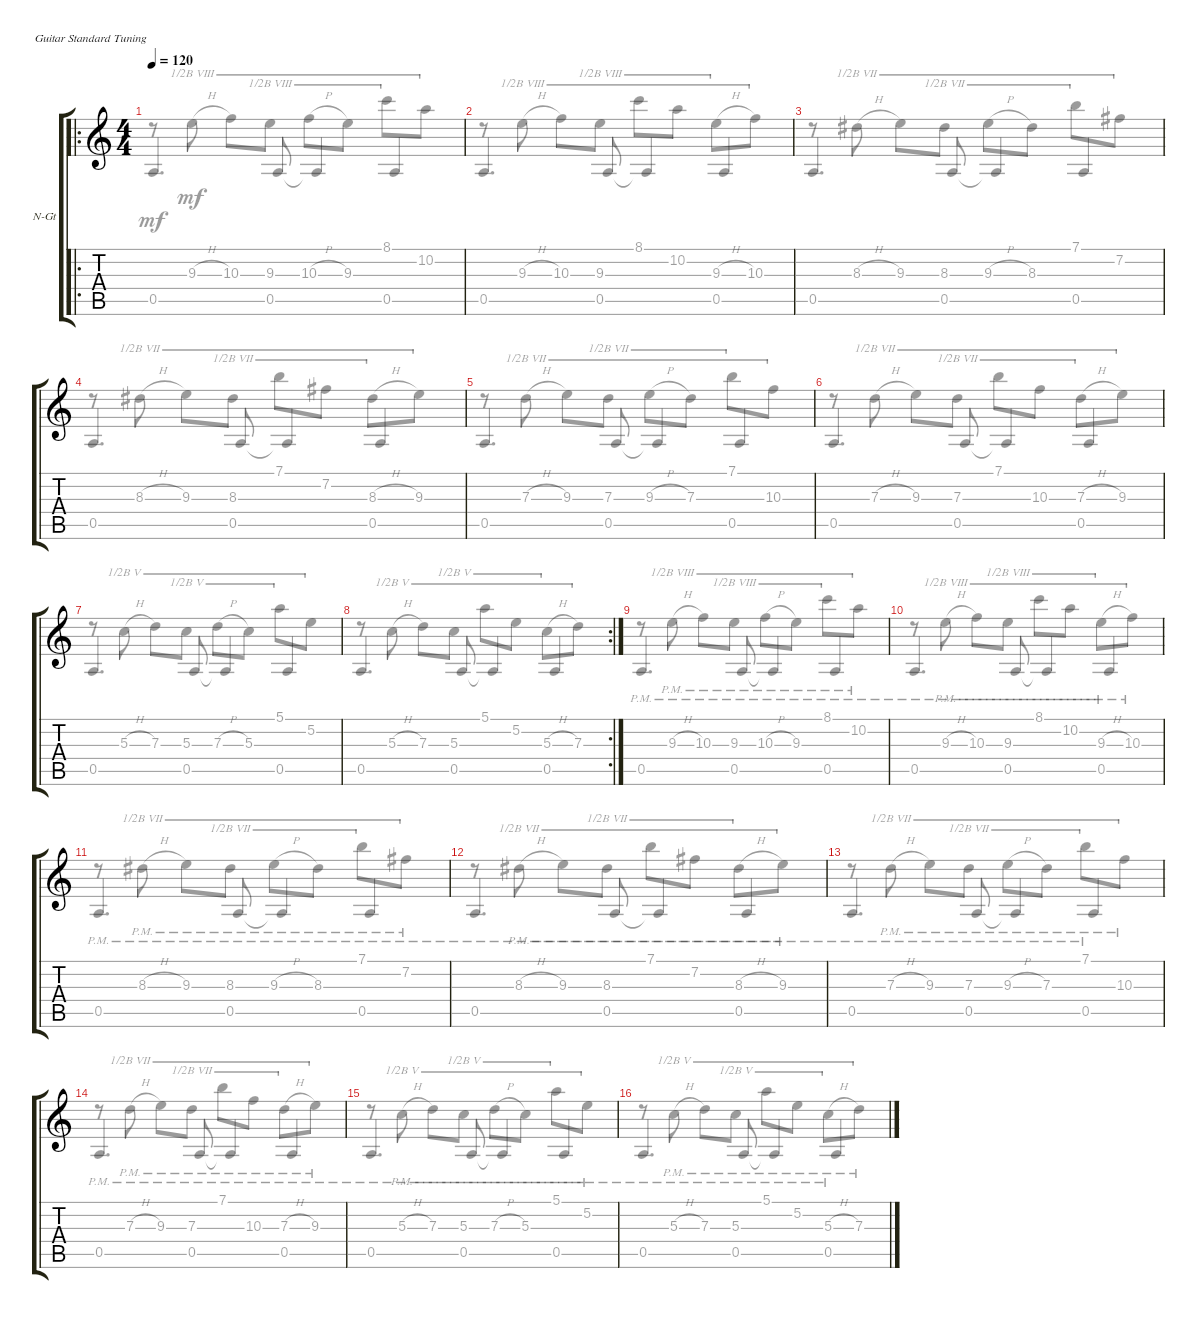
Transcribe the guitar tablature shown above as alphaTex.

\defaultSystemsLayout 4
\bracketExtendMode groupsimilarinstruments
\firstSystemTrackNameOrientation horizontal
\otherSystemsTrackNameOrientation horizontal
\track ("Nylon Guitar" "N-Gt") {instrument acousticguitarsteel}
\staff {score tabs}
\tuning (E4 B3 G3 D3 A2 E2)
\voice
\ro
\ts (4 4)
\tempo 120
\clef g2
\ks c
|
|
|
|
|
|
|
\rc 2
|
|
|
|
|
|
|
|
\voice
\clef g2
\ks c
r.8{dy mf} 9.3{h}.8{barre (8 half)} 10.3.8{barre (8 half)} 9.3.8{barre (8 half)} 10.3{h}.8{barre (8 half)} 9.3.8{barre (8 half)} 8.1.8{barre (8 half)} 10.2.8{barre (8 half)} |
r.8 9.3{h}.8{barre (8 half)} 10.3.8{barre (8 half)} 9.3.8{barre (8 half)} 8.1.8{barre (8 half)} 10.2.8{barre (8 half)} 9.3{h}.8{barre (8 half)} 10.3.8{barre (8 half)} |
r.8 8.3{h}.8{barre (7 half)} 9.3.8{barre (7 half)} 8.3.8{barre (7 half)} 9.3{h}.8{barre (7 half)} 8.3.8{barre (7 half)} 7.1.8{barre (7 half)} 7.2.8{barre (7 half)} |
r.8 8.3{h}.8{barre (7 half)} 9.3.8{barre (7 half)} 8.3.8{barre (7 half)} 7.1.8{barre (7 half)} 7.2.8{barre (7 half)} 8.3{h}.8{barre (7 half)} 9.3.8{barre (7 half)} |
r.8 7.3{h}.8{barre (7 half)} 9.3.8{barre (7 half)} 7.3.8{barre (7 half)} 9.3{h}.8{barre (7 half)} 7.3.8{barre (7 half)} 7.1.8{barre (7 half)} 10.3.8{barre (7 half)} |
r.8 7.3{h}.8{barre (7 half)} 9.3.8{barre (7 half)} 7.3.8{barre (7 half)} 7.1.8{barre (7 half)} 10.3.8{barre (7 half)} 7.3{h}.8{barre (7 half)} 9.3.8{barre (7 half)} |
r.8 5.3{h}.8{barre (5 half)} 7.3.8{barre (5 half)} 5.3.8{barre (5 half)} 7.3{h}.8{barre (5 half)} 5.3.8{barre (5 half)} 5.1.8{barre (5 half)} 5.2.8{barre (5 half)} |
r.8 5.3{h}.8{barre (5 half)} 7.3.8{barre (5 half)} 5.3.8{barre (5 half)} 5.1.8{barre (5 half)} 5.2.8{barre (5 half)} 5.3{h}.8{barre (5 half)} 7.3.8{barre (5 half)} |
r.8 9.3{h pm}.8{barre (8 half)} 10.3{pm}.8{barre (8 half)} 9.3{pm}.8{barre (8 half)} 10.3{h pm}.8{barre (8 half)} 9.3{pm}.8{barre (8 half)} 8.1{pm}.8{barre (8 half)} 10.2{pm}.8{barre (8 half)} |
r.8 9.3{h pm}.8{barre (8 half)} 10.3{pm}.8{barre (8 half)} 9.3{pm}.8{barre (8 half)} 8.1{pm}.8{barre (8 half)} 10.2{pm}.8{barre (8 half)} 9.3{h pm}.8{barre (8 half)} 10.3{pm}.8{barre (8 half)} |
r.8 8.3{h pm}.8{barre (7 half)} 9.3{pm}.8{barre (7 half)} 8.3{pm}.8{barre (7 half)} 9.3{h pm}.8{barre (7 half)} 8.3{pm}.8{barre (7 half)} 7.1{pm}.8{barre (7 half)} 7.2{pm}.8{barre (7 half)} |
r.8 8.3{h pm}.8{barre (7 half)} 9.3{pm}.8{barre (7 half)} 8.3{pm}.8{barre (7 half)} 7.1{pm}.8{barre (7 half)} 7.2{pm}.8{barre (7 half)} 8.3{h pm}.8{barre (7 half)} 9.3{pm}.8{barre (7 half)} |
r.8 7.3{h pm}.8{barre (7 half)} 9.3{pm}.8{barre (7 half)} 7.3{pm}.8{barre (7 half)} 9.3{h pm}.8{barre (7 half)} 7.3{pm}.8{barre (7 half)} 7.1{pm}.8{barre (7 half)} 10.3{pm}.8{barre (7 half)} |
r.8 7.3{h pm}.8{barre (7 half)} 9.3{pm}.8{barre (7 half)} 7.3{pm}.8{barre (7 half)} 7.1{pm}.8{barre (7 half)} 10.3{pm}.8{barre (7 half)} 7.3{h pm}.8{barre (7 half)} 9.3{pm}.8{barre (7 half)} |
r.8 5.3{h pm}.8{barre (5 half)} 7.3{pm}.8{barre (5 half)} 5.3{pm}.8{barre (5 half)} 7.3{h pm}.8{barre (5 half)} 5.3{pm}.8{barre (5 half)} 5.1{pm}.8{barre (5 half)} 5.2{pm}.8{barre (5 half)} |
r.8 5.3{h pm}.8{barre (5 half)} 7.3{pm}.8{barre (5 half)} 5.3{pm}.8{barre (5 half)} 5.1{pm}.8{barre (5 half)} 5.2{pm}.8{barre (5 half)} 5.3{h pm}.8{barre (5 half)} 7.3{pm}.8{barre (5 half)}
\voice
\clef g2
\ottava regular
\simile none
\ks c
0.5.4{d dy mf beam invert} 0.5.8{barre (8 half) beam invert} 0.5{t}.4{barre (8 half) beam invert} 0.5.4{barre (8 half) beam invert} |
0.5.4{d beam invert} 0.5.8{barre (8 half) beam invert} 0.5{t}.4{barre (8 half) beam invert} 0.5.4{barre (8 half) beam invert} |
0.5.4{d beam invert} 0.5.8{barre (7 half) beam invert} 0.5{t}.4{barre (7 half) beam invert} 0.5.4{barre (7 half) beam invert} |
0.5.4{d beam invert} 0.5.8{barre (7 half) beam invert} 0.5{t}.4{barre (7 half) beam invert} 0.5.4{barre (7 half) beam invert} |
0.5.4{d beam invert} 0.5.8{barre (7 half) beam invert} 0.5{t}.4{barre (7 half) beam invert} 0.5.4{barre (7 half) beam invert} |
0.5.4{d beam invert} 0.5.8{barre (7 half) beam invert} 0.5{t}.4{barre (7 half) beam invert} 0.5.4{barre (7 half) beam invert} |
0.5.4{d beam invert} 0.5.8{barre (5 half) beam invert} 0.5{t}.4{barre (5 half) beam invert} 0.5.4{barre (5 half) beam invert} |
0.5.4{d beam invert} 0.5.8{barre (5 half) beam invert} 0.5{t}.4{barre (5 half) beam invert} 0.5.4{barre (5 half) beam invert} |
0.5{pm}.4{d beam invert} 0.5{pm}.8{barre (8 half) beam invert} 0.5{pm t}.4{barre (8 half) beam invert} 0.5{pm}.4{barre (8 half) beam invert} |
0.5{pm}.4{d beam invert} 0.5{pm}.8{barre (8 half) beam invert} 0.5{pm t}.4{barre (8 half) beam invert} 0.5{pm}.4{barre (8 half) beam invert} |
0.5{pm}.4{d beam invert} 0.5{pm}.8{barre (7 half) beam invert} 0.5{pm t}.4{barre (7 half) beam invert} 0.5{pm}.4{barre (7 half) beam invert} |
0.5{pm}.4{d beam invert} 0.5{pm}.8{barre (7 half) beam invert} 0.5{pm t}.4{barre (7 half) beam invert} 0.5{pm}.4{barre (7 half) beam invert} |
0.5{pm}.4{d beam invert} 0.5{pm}.8{barre (7 half) beam invert} 0.5{pm t}.4{barre (7 half) beam invert} 0.5{pm}.4{barre (7 half) beam invert} |
0.5{pm}.4{d beam invert} 0.5{pm}.8{barre (7 half) beam invert} 0.5{pm t}.4{barre (7 half) beam invert} 0.5{pm}.4{barre (7 half) beam invert} |
0.5{pm}.4{d beam invert} 0.5{pm}.8{barre (5 half) beam invert} 0.5{pm t}.4{barre (5 half) beam invert} 0.5{pm}.4{barre (5 half) beam invert} |
0.5{pm}.4{d beam invert} 0.5{pm}.8{barre (5 half) beam invert} 0.5{pm t}.4{barre (5 half) beam invert} 0.5{pm}.4{barre (5 half) beam invert}
